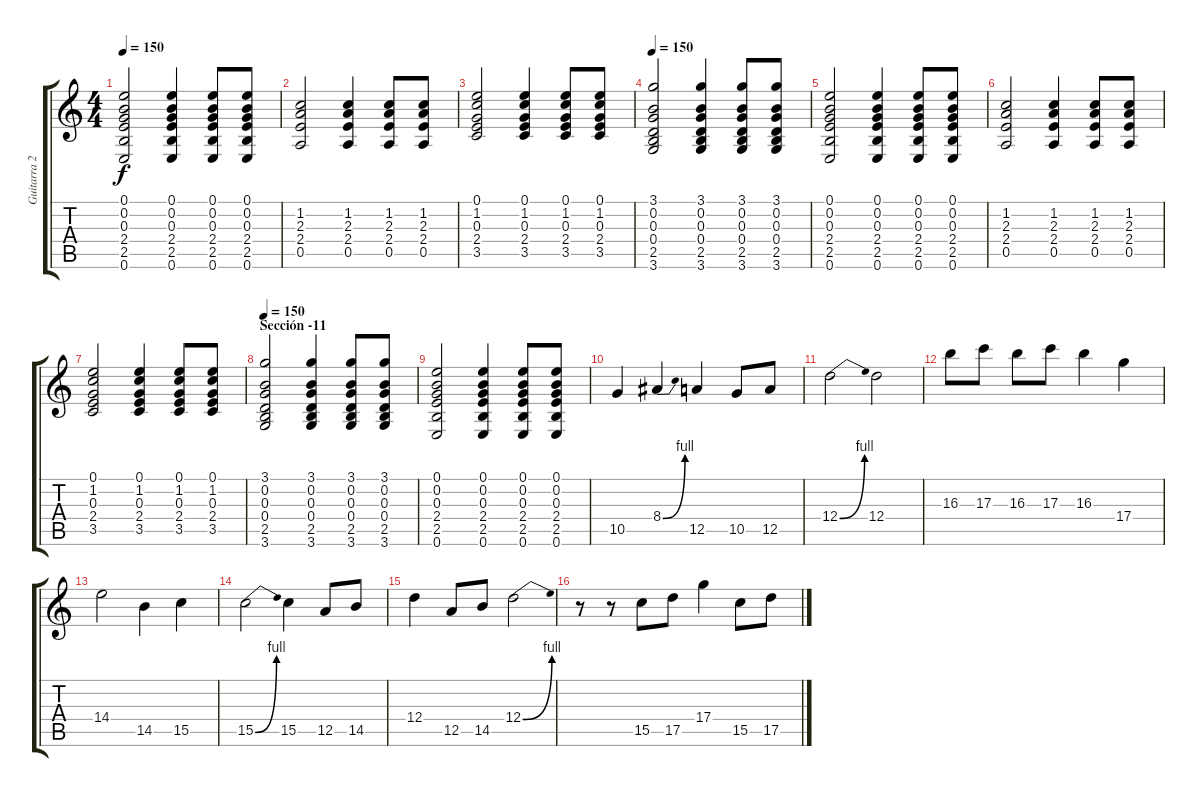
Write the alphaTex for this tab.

\track ("Guitarra 2" "Guitarra 2") {instrument acousticguitarnylon}
\staff {score tabs}
\tuning (E4 B3 G3 D3 A2 E2) {hide}
\ts (4 4)
\tempo 150
\clef g2
\ks c
(0.1 0.2 0.3 2.4 2.5 0.6).2{dy f} (0.1 0.2 0.3 2.4 2.5 0.6).4 (0.1 0.2 0.3 2.4 2.5 0.6).8 (0.1 0.2 0.3 2.4 2.5 0.6).8 |
(1.2 2.3 2.4 0.5).2 (1.2 2.3 2.4 0.5).4 (1.2 2.3 2.4 0.5).8 (1.2 2.3 2.4 0.5).8 |
(0.1 1.2 0.3 2.4 3.5).2 (0.1 1.2 0.3 2.4 3.5).4 (0.1 1.2 0.3 2.4 3.5).8 (0.1 1.2 0.3 2.4 3.5).8 |
\tempo 150
(3.1 0.2 0.3 0.4 2.5 3.6).2 (3.1 0.2 0.3 0.4 2.5 3.6).4 (3.1 0.2 0.3 0.4 2.5 3.6).8 (3.1 0.2 0.3 0.4 2.5 3.6).8 |
(0.1 0.2 0.3 2.4 2.5 0.6).2 (0.1 0.2 0.3 2.4 2.5 0.6).4 (0.1 0.2 0.3 2.4 2.5 0.6).8 (0.1 0.2 0.3 2.4 2.5 0.6).8 |
(1.2 2.3 2.4 0.5).2{volume 10 instrument acousticguitarnylon} (1.2 2.3 2.4 0.5).4 (1.2 2.3 2.4 0.5).8 (1.2 2.3 2.4 0.5).8 |
(0.1 1.2 0.3 2.4 3.5).2 (0.1 1.2 0.3 2.4 3.5).4 (0.1 1.2 0.3 2.4 3.5).8 (0.1 1.2 0.3 2.4 3.5).8 |
\section ("" "Sección -11")
\tempo 150
(3.1 0.2 0.3 0.4 2.5 3.6).2 (3.1 0.2 0.3 0.4 2.5 3.6).4 (3.1 0.2 0.3 0.4 2.5 3.6).8 (3.1 0.2 0.3 0.4 2.5 3.6).8 |
(0.1 0.2 0.3 2.4 2.5 0.6).2 (0.1 0.2 0.3 2.4 2.5 0.6).4 (0.1 0.2 0.3 2.4 2.5 0.6).8 (0.1 0.2 0.3 2.4 2.5 0.6).8 |
10.5.4{volume 16 instrument distortionguitar} 8.4{be (bend 0 0 60 4)}.4 12.5.4 10.5.8 12.5.8 |
12.4{be (bend 0 0 60 4)}.2 12.4.2 |
16.3.8{volume 16 instrument distortionguitar} 17.3.8 16.3.8 17.3.8 16.3.4 17.4.4 |
14.4.2 14.5.4 15.5.4 |
15.5{be (bend 0 0 60 4)}.2{volume 16 instrument distortionguitar} 15.5.4 12.5.8 14.5.8 |
12.4.4 12.5.8 14.5.8 12.4{be (bend 0 0 60 4)}.2 |
r.8 r.8 15.5.8 17.5.8 17.4.4 15.5.8 17.5.8
